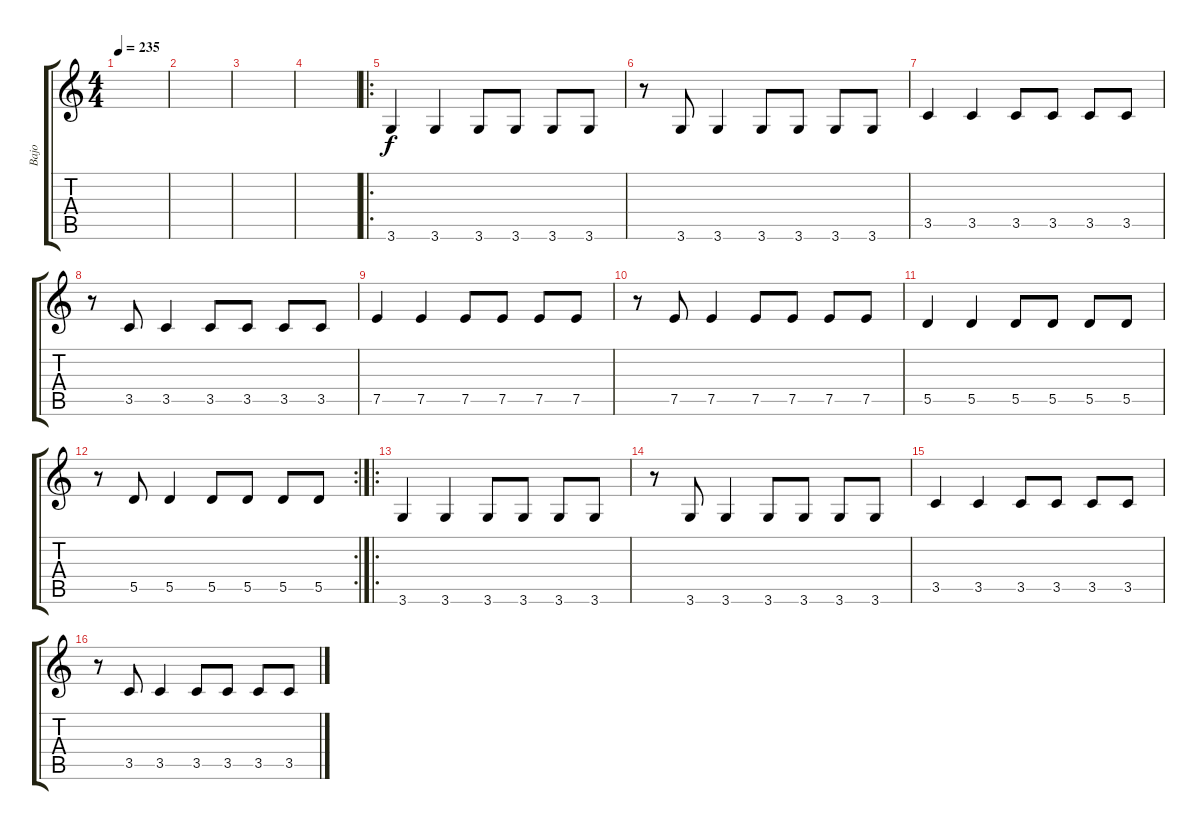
\track ("Bajo" "Bajo") {instrument electricbassfinger}
\staff {score tabs}
\tuning (E4 B3 G3 D3 A2 E2) {hide}
\ts (4 4)
\tempo 235
\clef g2
\ks c
|
|
|
|
\ro
3.6.4 3.6.4 3.6.8 3.6.8 3.6.8 3.6.8 |
r.8 3.6.8 3.6.4 3.6.8 3.6.8 3.6.8 3.6.8 |
3.5.4 3.5.4 3.5.8 3.5.8 3.5.8 3.5.8 |
r.8 3.5.8 3.5.4 3.5.8 3.5.8 3.5.8 3.5.8 |
7.5.4 7.5.4 7.5.8 7.5.8 7.5.8 7.5.8 |
r.8 7.5.8 7.5.4 7.5.8 7.5.8 7.5.8 7.5.8 |
5.5.4 5.5.4 5.5.8 5.5.8 5.5.8 5.5.8 |
\rc 2
r.8 5.5.8 5.5.4 5.5.8 5.5.8 5.5.8 5.5.8 |
\ro
3.6.4 3.6.4 3.6.8 3.6.8 3.6.8 3.6.8 |
r.8 3.6.8 3.6.4 3.6.8 3.6.8 3.6.8 3.6.8 |
3.5.4 3.5.4 3.5.8 3.5.8 3.5.8 3.5.8 |
r.8 3.5.8 3.5.4 3.5.8 3.5.8 3.5.8 3.5.8
